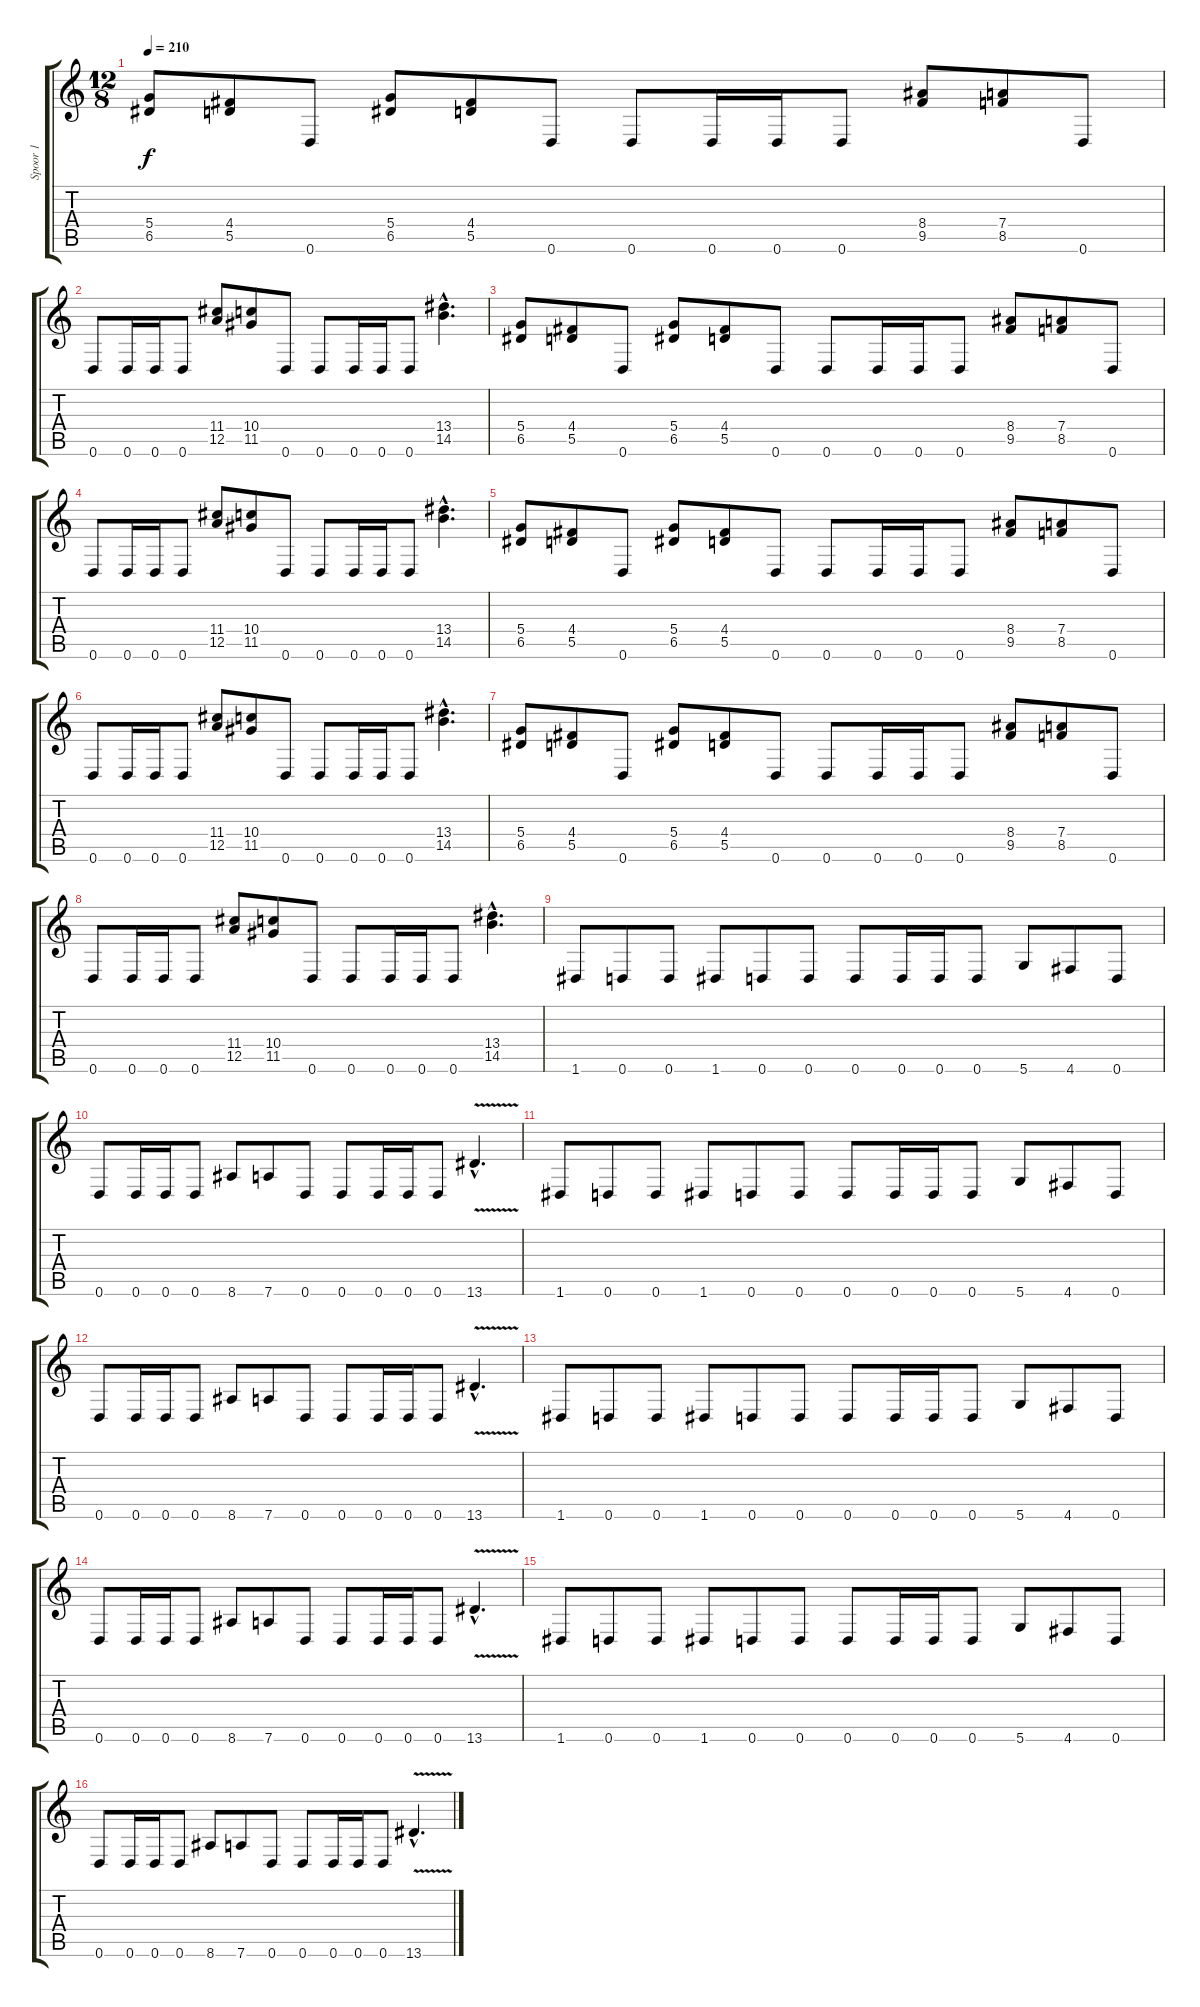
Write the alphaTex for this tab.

\track ("Spoor 1" "Spoor 1") {instrument distortionguitar}
\staff {score tabs}
\tuning (E4 B3 G3 D3 A2 D2) {hide}
\ts (12 8)
\tempo 210
\clef g2
\ks c
(5.4 6.5).8{dy f} (4.4 5.5).8 0.6.8 (5.4 6.5).8 (4.4 5.5).8 0.6.8 0.6.8 0.6.16 0.6.16 0.6.8 (8.4 9.5).8 (7.4 8.5).8 0.6.8 |
0.6.8 0.6.16 0.6.16 0.6.8 (11.4 12.5).8 (10.4 11.5).8 0.6.8 0.6.8 0.6.16 0.6.16 0.6.8 (13.4{hac} 14.5{hac}).4{d} |
(5.4 6.5).8 (4.4 5.5).8 0.6.8 (5.4 6.5).8 (4.4 5.5).8 0.6.8 0.6.8 0.6.16 0.6.16 0.6.8 (8.4 9.5).8 (7.4 8.5).8 0.6.8 |
0.6.8 0.6.16 0.6.16 0.6.8 (11.4 12.5).8 (10.4 11.5).8 0.6.8 0.6.8 0.6.16 0.6.16 0.6.8 (13.4{hac} 14.5{hac}).4{d} |
(5.4 6.5).8 (4.4 5.5).8 0.6.8 (5.4 6.5).8 (4.4 5.5).8 0.6.8 0.6.8 0.6.16 0.6.16 0.6.8 (8.4 9.5).8 (7.4 8.5).8 0.6.8 |
0.6.8 0.6.16 0.6.16 0.6.8 (11.4 12.5).8 (10.4 11.5).8 0.6.8 0.6.8 0.6.16 0.6.16 0.6.8 (13.4{hac} 14.5{hac}).4{d} |
(5.4 6.5).8 (4.4 5.5).8 0.6.8 (5.4 6.5).8 (4.4 5.5).8 0.6.8 0.6.8 0.6.16 0.6.16 0.6.8 (8.4 9.5).8 (7.4 8.5).8 0.6.8 |
0.6.8 0.6.16 0.6.16 0.6.8 (11.4 12.5).8 (10.4 11.5).8 0.6.8 0.6.8 0.6.16 0.6.16 0.6.8 (13.4{hac} 14.5{hac}).4{d} |
1.6.8 0.6.8 0.6.8 1.6.8 0.6.8 0.6.8 0.6.8 0.6.16 0.6.16 0.6.8 5.6.8 4.6.8 0.6.8 |
0.6.8 0.6.16 0.6.16 0.6.8 8.6.8 7.6.8 0.6.8 0.6.8 0.6.16 0.6.16 0.6.8 13.6{v hac}.4{d} |
1.6.8 0.6.8 0.6.8 1.6.8 0.6.8 0.6.8 0.6.8 0.6.16 0.6.16 0.6.8 5.6.8 4.6.8 0.6.8 |
0.6.8 0.6.16 0.6.16 0.6.8 8.6.8 7.6.8 0.6.8 0.6.8 0.6.16 0.6.16 0.6.8 13.6{v hac}.4{d} |
1.6.8 0.6.8 0.6.8 1.6.8 0.6.8 0.6.8 0.6.8 0.6.16 0.6.16 0.6.8 5.6.8 4.6.8 0.6.8 |
0.6.8 0.6.16 0.6.16 0.6.8 8.6.8 7.6.8 0.6.8 0.6.8 0.6.16 0.6.16 0.6.8 13.6{v hac}.4{d} |
1.6.8 0.6.8 0.6.8 1.6.8 0.6.8 0.6.8 0.6.8 0.6.16 0.6.16 0.6.8 5.6.8 4.6.8 0.6.8 |
0.6.8 0.6.16 0.6.16 0.6.8 8.6.8 7.6.8 0.6.8 0.6.8 0.6.16 0.6.16 0.6.8 13.6{v hac}.4{d}
